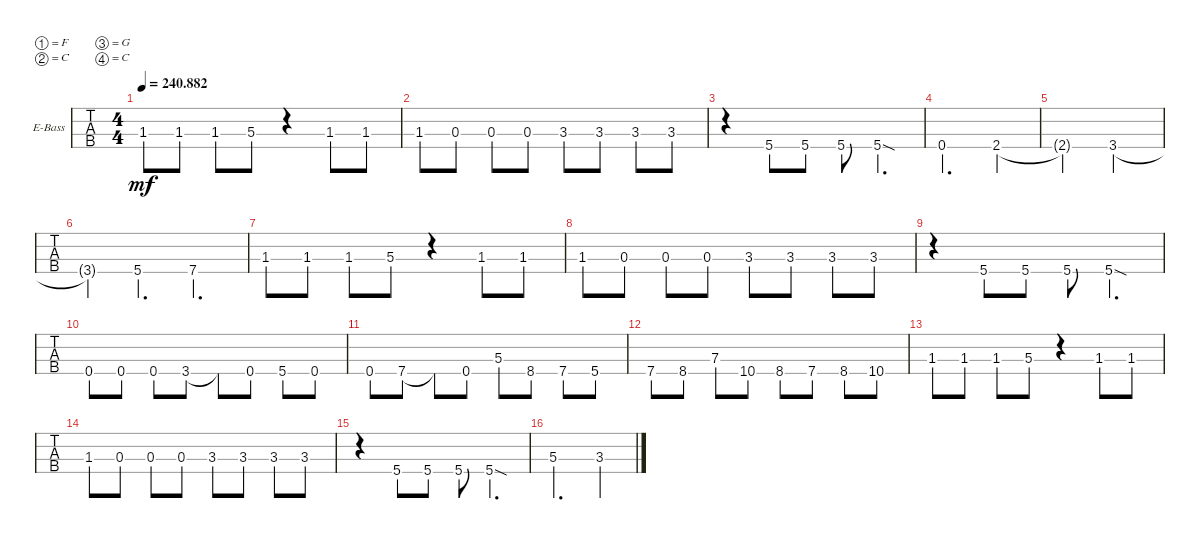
\bracketExtendMode groupsimilarinstruments
\firstSystemTrackNameOrientation horizontal
\otherSystemsTrackNameOrientation horizontal
\track ("Electric Bass" "E-Bass") {instrument electricbassfinger}
\staff {tabs}
\tuning (F2 C2 G1 C1)
\ts (4 4)
\tempo
240.882
\accidentals auto
\clef f4
\ottava regular
\simile none
\ks c
1.3.8{dy mf} 1.3.8 1.3.8 5.3.8 r.4 1.3.8 1.3.8 |
1.3.8 0.3.8 0.3.8 0.3.8 3.3.8 3.3.8 3.3.8 3.3.8 |
r.4 5.4.8 5.4.8 5.4.8 5.4{sod}.4{d} |
0.4.2{d} 2.4.4 |
2.4{t}.2 3.4.2 |
3.4{t}.4 5.4.4{d} 7.4.4{d} |
1.3.8 1.3.8 1.3.8 5.3.8 r.4 1.3.8 1.3.8 |
1.3.8 0.3.8 0.3.8 0.3.8 3.3.8 3.3.8 3.3.8 3.3.8 |
r.4 5.4.8 5.4.8 5.4.8 5.4{sod}.4{d} |
0.4.8 0.4.8 0.4.8 3.4.8 3.4{t}.8 0.4.8 5.4.8 0.4.8 |
0.4.8 7.4.8 7.4{t}.8 0.4.8 5.3.8 8.4.8 7.4.8 5.4.8 |
7.4.8 8.4.8 7.3.8 10.4.8 8.4.8 7.4.8 8.4.8 10.4.8 |
1.3.8 1.3.8 1.3.8 5.3.8 r.4 1.3.8 1.3.8 |
1.3.8 0.3.8 0.3.8 0.3.8 3.3.8 3.3.8 3.3.8 3.3.8 |
r.4 5.4.8 5.4.8 5.4.8 5.4{sod}.4{d} |
5.3.2{d} 3.3.4
